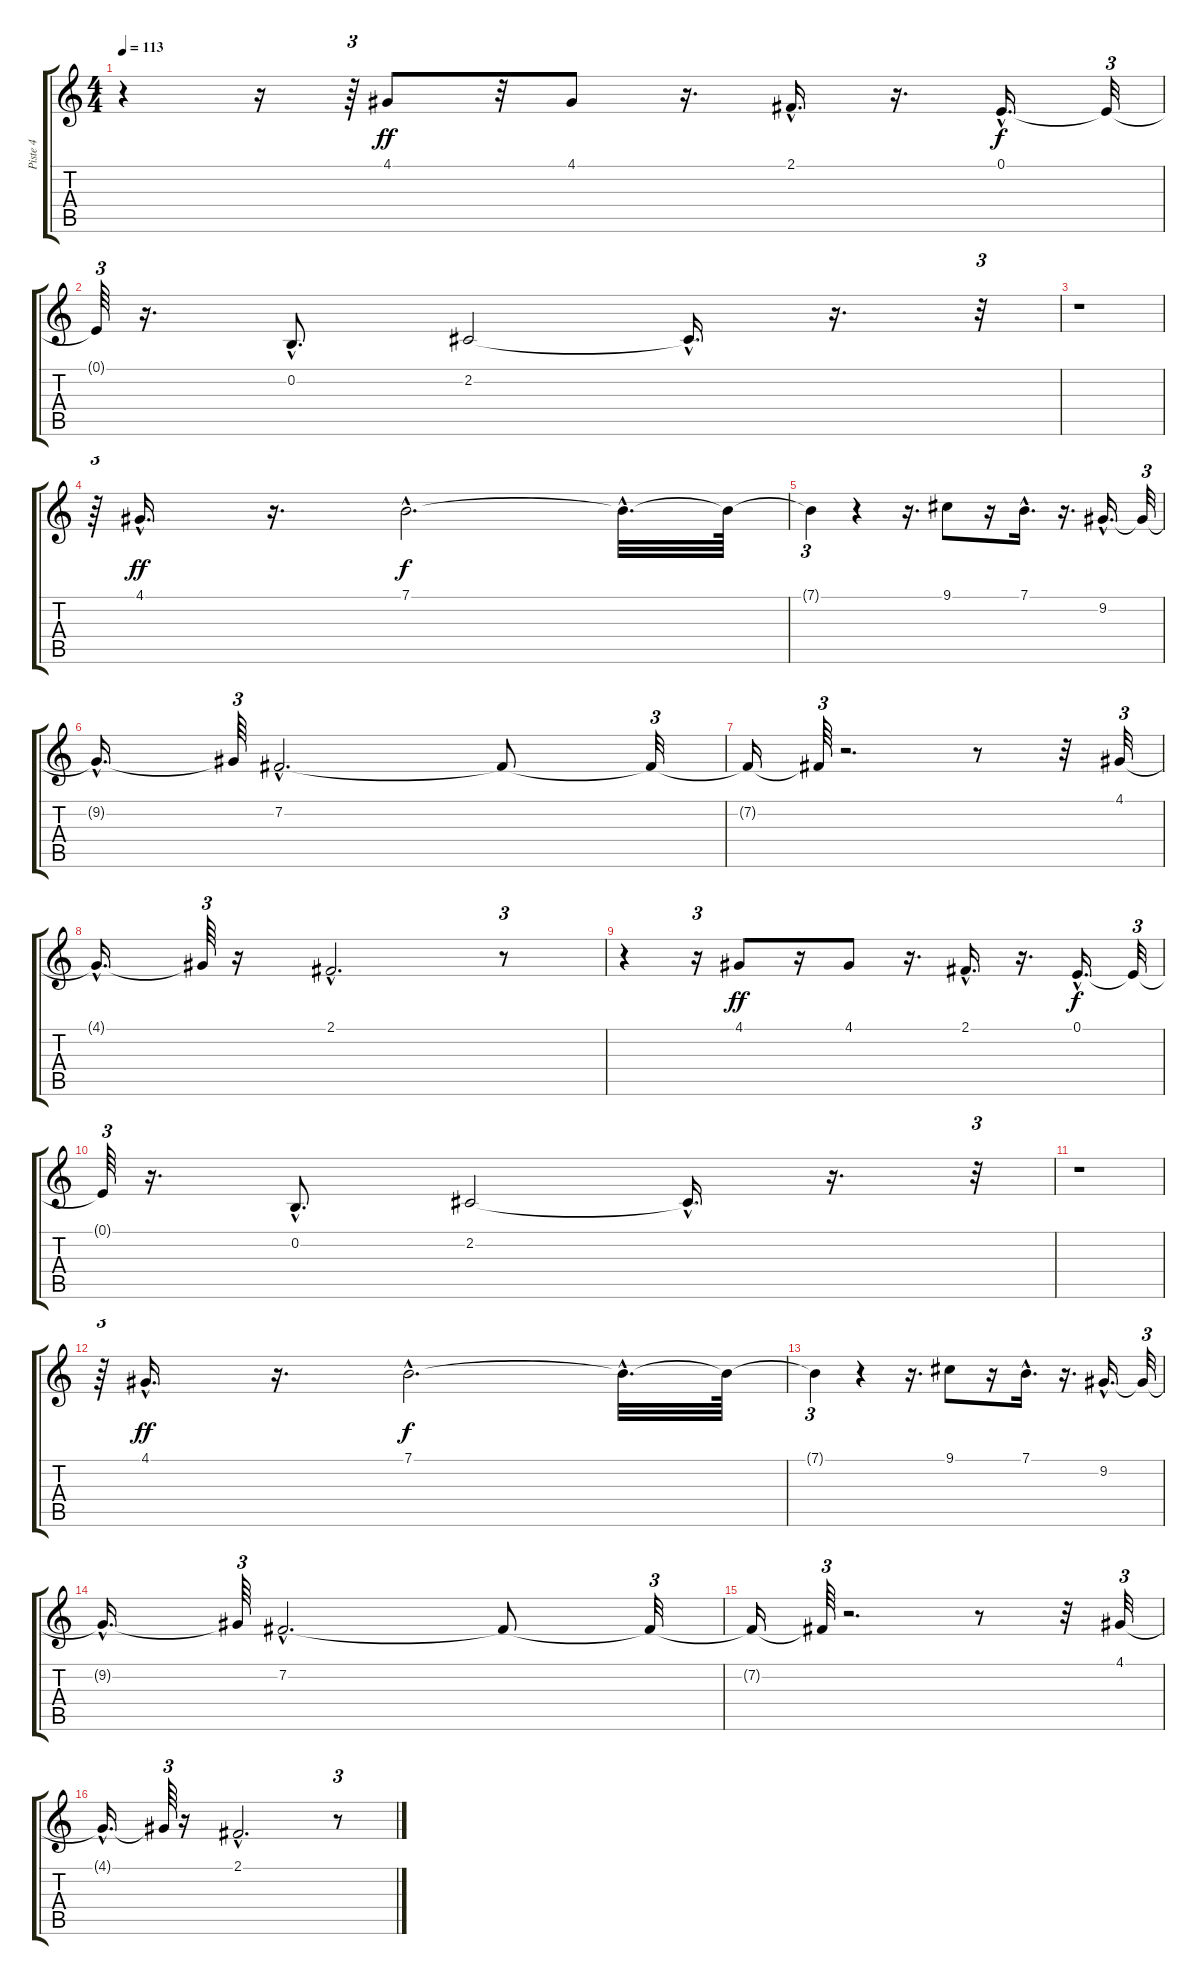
\track ("Piste 4" "Piste 4") {instrument pad4choir}
\staff {score tabs}
\tuning (E4 B3 G3 D3 A2 E2) {hide}
\ts (4 4)
\tempo 113
\clef g2
\ks c
r.4{dy f} r.16 r.64{tu (3 2)} 4.1.8{dy ff} r.32 4.1.8 r.16{d} 2.1{hac}.16{d} r.16{d} 0.1{hac}.16{d dy f} 0.1{t}.32{tu (3 2)} |
0.1{t}.64{tu (3 2)} r.16{d} 0.2{hac}.8{d} 2.2.2 2.2{hac t}.16{d} r.16{d} r.32{tu (3 2)} |
r.1 |
r.64{tu (3 2)} 4.1{hac}.16{d dy ff} r.16{d} 7.1{hac}.2{d dy f} 7.1{hac t}.32{d} 7.1{t}.64 |
7.1{t}.4{tu (3 2)} r.4 r.16{d} 9.1.8 r.16 7.1{hac}.16{d} r.16{d} 9.2{hac}.16{d} 9.2{t}.32{tu (3 2)} |
9.2{hac t}.16{d} 9.2{t}.64{tu (3 2)} 7.2{hac}.2{d} 7.2{t}.8 7.2{t}.32{tu (3 2)} |
7.2{t}.16 7.2{t}.64{tu (3 2)} r.2{d} r.8 r.32 4.1.32{tu (3 2)} |
4.1{hac t}.16{d} 4.1{t}.64{tu (3 2)} r.16 2.1{hac}.2{d} r.8{tu (3 2)} |
r.4 r.16{tu (3 2)} 4.1.8{dy ff} r.16 4.1.8 r.16{d} 2.1{hac}.16{d} r.16{d} 0.1{hac}.16{d dy f} 0.1{t}.32{tu (3 2)} |
0.1{t}.64{tu (3 2)} r.16{d} 0.2{hac}.8{d} 2.2.2 2.2{hac t}.16{d} r.16{d} r.32{tu (3 2)} |
r.1 |
r.64{tu (3 2)} 4.1{hac}.16{d dy ff} r.16{d} 7.1{hac}.2{d dy f} 7.1{hac t}.32{d} 7.1{t}.64 |
7.1{t}.4{tu (3 2)} r.4 r.16{d} 9.1.8 r.16 7.1{hac}.16{d} r.16{d} 9.2{hac}.16{d} 9.2{t}.32{tu (3 2)} |
9.2{hac t}.16{d} 9.2{t}.64{tu (3 2)} 7.2{hac}.2{d} 7.2{t}.8 7.2{t}.32{tu (3 2)} |
7.2{t}.16 7.2{t}.64{tu (3 2)} r.2{d} r.8 r.32 4.1.32{tu (3 2)} |
4.1{hac t}.16{d} 4.1{t}.64{tu (3 2)} r.16 2.1{hac}.2{d} r.8{tu (3 2)}
